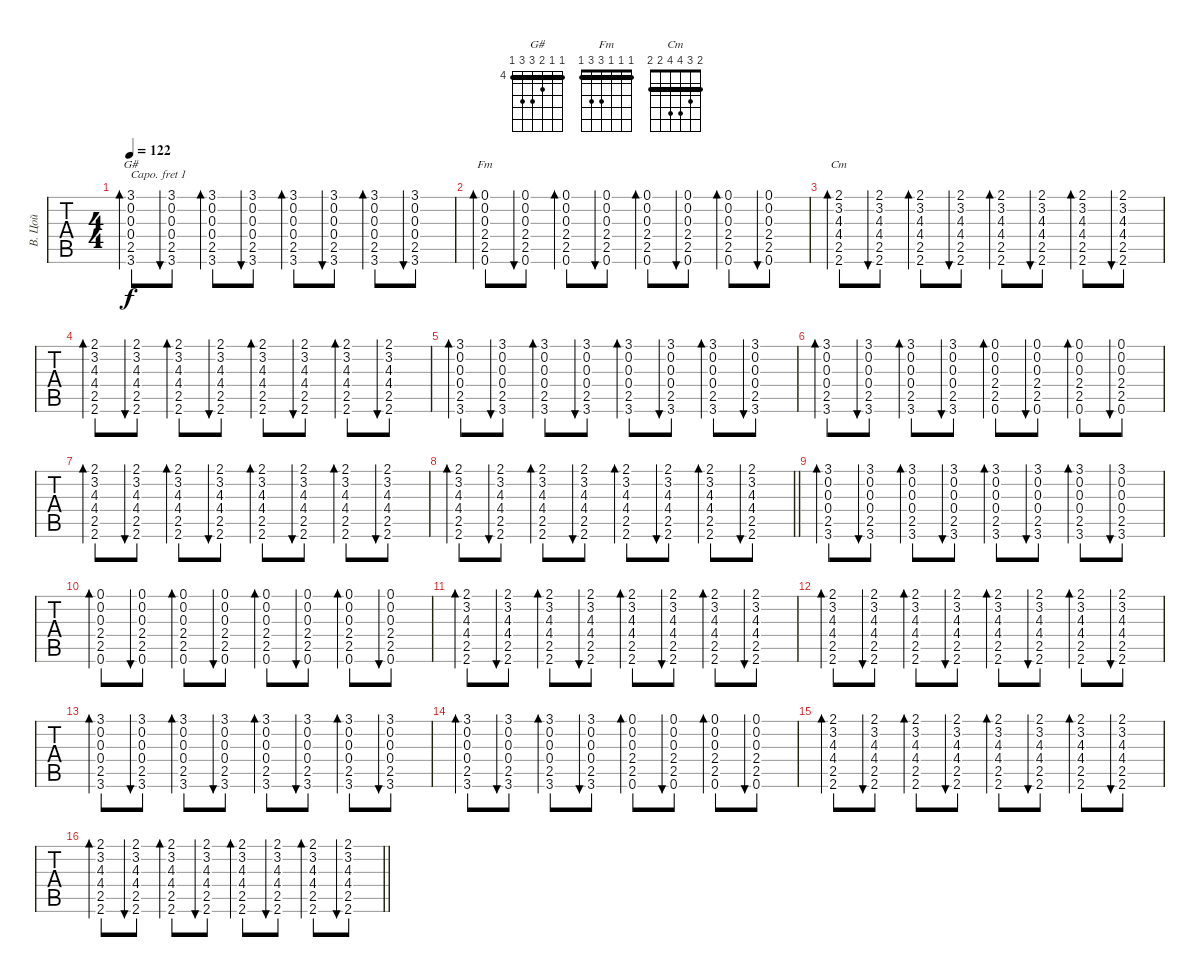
\track ("В. Цой" "В. Цой") {instrument acousticguitarsteel}
\staff {tabs}
\capo 1
\tuning (E4 B3 G3 D3 A2 E2) {hide}
\chord ("G#" 4 4 5 6 6 4) {firstfret 4 barre 4}
\chord ("Fm" 1 1 1 3 3 1) {barre 1}
\chord ("Cm" 2 3 4 4 2 2) {barre 2}
\ts (4 4)
\tempo 122
\clef g2
\ks c
(3.1 0.2 0.3 0.4 2.5 3.6).8{bd 30 ch "G#" dy f} (3.1 0.2 0.3 0.4 2.5 3.6).8{bu 30} (3.1 0.2 0.3 0.4 2.5 3.6).8{bd 30} (3.1 0.2 0.3 0.4 2.5 3.6).8{bu 30} (3.1 0.2 0.3 0.4 2.5 3.6).8{bd 30} (3.1 0.2 0.3 0.4 2.5 3.6).8{bu 30} (3.1 0.2 0.3 0.4 2.5 3.6).8{bd 30} (3.1 0.2 0.3 0.4 2.5 3.6).8{bu 30} |
(0.1 0.2 0.3 2.4 2.5 0.6).8{bd 30 ch "Fm"} (0.1 0.2 0.3 2.4 2.5 0.6).8{bu 30} (0.1 0.2 0.3 2.4 2.5 0.6).8{bd 30} (0.1 0.2 0.3 2.4 2.5 0.6).8{bu 30} (0.1 0.2 0.3 2.4 2.5 0.6).8{bd 30} (0.1 0.2 0.3 2.4 2.5 0.6).8{bu 30} (0.1 0.2 0.3 2.4 2.5 0.6).8{bd 30} (0.1 0.2 0.3 2.4 2.5 0.6).8{bu 30} |
(2.1 3.2 4.3 4.4 2.5 2.6).8{bd 30 ch "Cm"} (2.1 3.2 4.3 4.4 2.5 2.6).8{bu 30} (2.1 3.2 4.3 4.4 2.5 2.6).8{bd 30} (2.1 3.2 4.3 4.4 2.5 2.6).8{bu 30} (2.1 3.2 4.3 4.4 2.5 2.6).8{bd 30} (2.1 3.2 4.3 4.4 2.5 2.6).8{bu 30} (2.1 3.2 4.3 4.4 2.5 2.6).8{bd 30} (2.1 3.2 4.3 4.4 2.5 2.6).8{bu 30} |
(2.1 3.2 4.3 4.4 2.5 2.6).8{bd 30} (2.1 3.2 4.3 4.4 2.5 2.6).8{bu 30} (2.1 3.2 4.3 4.4 2.5 2.6).8{bd 30} (2.1 3.2 4.3 4.4 2.5 2.6).8{bu 30} (2.1 3.2 4.3 4.4 2.5 2.6).8{bd 30} (2.1 3.2 4.3 4.4 2.5 2.6).8{bu 30} (2.1 3.2 4.3 4.4 2.5 2.6).8{bd 30} (2.1 3.2 4.3 4.4 2.5 2.6).8{bu 30} |
(3.1 0.2 0.3 0.4 2.5 3.6).8{bd 30} (3.1 0.2 0.3 0.4 2.5 3.6).8{bu 30} (3.1 0.2 0.3 0.4 2.5 3.6).8{bd 30} (3.1 0.2 0.3 0.4 2.5 3.6).8{bu 30} (3.1 0.2 0.3 0.4 2.5 3.6).8{bd 30} (3.1 0.2 0.3 0.4 2.5 3.6).8{bu 30} (3.1 0.2 0.3 0.4 2.5 3.6).8{bd 30} (3.1 0.2 0.3 0.4 2.5 3.6).8{bu 30} |
(3.1 0.2 0.3 0.4 2.5 3.6).8{bd 30} (3.1 0.2 0.3 0.4 2.5 3.6).8{bu 30} (3.1 0.2 0.3 0.4 2.5 3.6).8{bd 30} (3.1 0.2 0.3 0.4 2.5 3.6).8{bu 30} (0.1 0.2 0.3 2.4 2.5 0.6).8{bd 30} (0.1 0.2 0.3 2.4 2.5 0.6).8{bu 30} (0.1 0.2 0.3 2.4 2.5 0.6).8{bd 30} (0.1 0.2 0.3 2.4 2.5 0.6).8{bu 30} |
(2.1 3.2 4.3 4.4 2.5 2.6).8{bd 30} (2.1 3.2 4.3 4.4 2.5 2.6).8{bu 30} (2.1 3.2 4.3 4.4 2.5 2.6).8{bd 30} (2.1 3.2 4.3 4.4 2.5 2.6).8{bu 30} (2.1 3.2 4.3 4.4 2.5 2.6).8{bd 30} (2.1 3.2 4.3 4.4 2.5 2.6).8{bu 30} (2.1 3.2 4.3 4.4 2.5 2.6).8{bd 30} (2.1 3.2 4.3 4.4 2.5 2.6).8{bu 30} |
\barLineRight lightlight
(2.1 3.2 4.3 4.4 2.5 2.6).8{bd 30} (2.1 3.2 4.3 4.4 2.5 2.6).8{bu 30} (2.1 3.2 4.3 4.4 2.5 2.6).8{bd 30} (2.1 3.2 4.3 4.4 2.5 2.6).8{bu 30} (2.1 3.2 4.3 4.4 2.5 2.6).8{bd 30} (2.1 3.2 4.3 4.4 2.5 2.6).8{bu 30} (2.1 3.2 4.3 4.4 2.5 2.6).8{bd 30} (2.1 3.2 4.3 4.4 2.5 2.6).8{bu 30} |
(3.1 0.2 0.3 0.4 2.5 3.6).8{bd 30} (3.1 0.2 0.3 0.4 2.5 3.6).8{bu 30} (3.1 0.2 0.3 0.4 2.5 3.6).8{bd 30} (3.1 0.2 0.3 0.4 2.5 3.6).8{bu 30} (3.1 0.2 0.3 0.4 2.5 3.6).8{bd 30} (3.1 0.2 0.3 0.4 2.5 3.6).8{bu 30} (3.1 0.2 0.3 0.4 2.5 3.6).8{bd 30} (3.1 0.2 0.3 0.4 2.5 3.6).8{bu 30} |
(0.1 0.2 0.3 2.4 2.5 0.6).8{bd 30} (0.1 0.2 0.3 2.4 2.5 0.6).8{bu 30} (0.1 0.2 0.3 2.4 2.5 0.6).8{bd 30} (0.1 0.2 0.3 2.4 2.5 0.6).8{bu 30} (0.1 0.2 0.3 2.4 2.5 0.6).8{bd 30} (0.1 0.2 0.3 2.4 2.5 0.6).8{bu 30} (0.1 0.2 0.3 2.4 2.5 0.6).8{bd 30} (0.1 0.2 0.3 2.4 2.5 0.6).8{bu 30} |
(2.1 3.2 4.3 4.4 2.5 2.6).8{bd 30} (2.1 3.2 4.3 4.4 2.5 2.6).8{bu 30} (2.1 3.2 4.3 4.4 2.5 2.6).8{bd 30} (2.1 3.2 4.3 4.4 2.5 2.6).8{bu 30} (2.1 3.2 4.3 4.4 2.5 2.6).8{bd 30} (2.1 3.2 4.3 4.4 2.5 2.6).8{bu 30} (2.1 3.2 4.3 4.4 2.5 2.6).8{bd 30} (2.1 3.2 4.3 4.4 2.5 2.6).8{bu 30} |
(2.1 3.2 4.3 4.4 2.5 2.6).8{bd 30} (2.1 3.2 4.3 4.4 2.5 2.6).8{bu 30} (2.1 3.2 4.3 4.4 2.5 2.6).8{bd 30} (2.1 3.2 4.3 4.4 2.5 2.6).8{bu 30} (2.1 3.2 4.3 4.4 2.5 2.6).8{bd 30} (2.1 3.2 4.3 4.4 2.5 2.6).8{bu 30} (2.1 3.2 4.3 4.4 2.5 2.6).8{bd 30} (2.1 3.2 4.3 4.4 2.5 2.6).8{bu 30} |
(3.1 0.2 0.3 0.4 2.5 3.6).8{bd 30} (3.1 0.2 0.3 0.4 2.5 3.6).8{bu 30} (3.1 0.2 0.3 0.4 2.5 3.6).8{bd 30} (3.1 0.2 0.3 0.4 2.5 3.6).8{bu 30} (3.1 0.2 0.3 0.4 2.5 3.6).8{bd 30} (3.1 0.2 0.3 0.4 2.5 3.6).8{bu 30} (3.1 0.2 0.3 0.4 2.5 3.6).8{bd 30} (3.1 0.2 0.3 0.4 2.5 3.6).8{bu 30} |
(3.1 0.2 0.3 0.4 2.5 3.6).8{bd 30} (3.1 0.2 0.3 0.4 2.5 3.6).8{bu 30} (3.1 0.2 0.3 0.4 2.5 3.6).8{bd 30} (3.1 0.2 0.3 0.4 2.5 3.6).8{bu 30} (0.1 0.2 0.3 2.4 2.5 0.6).8{bd 30} (0.1 0.2 0.3 2.4 2.5 0.6).8{bu 30} (0.1 0.2 0.3 2.4 2.5 0.6).8{bd 30} (0.1 0.2 0.3 2.4 2.5 0.6).8{bu 30} |
(2.1 3.2 4.3 4.4 2.5 2.6).8{bd 30} (2.1 3.2 4.3 4.4 2.5 2.6).8{bu 30} (2.1 3.2 4.3 4.4 2.5 2.6).8{bd 30} (2.1 3.2 4.3 4.4 2.5 2.6).8{bu 30} (2.1 3.2 4.3 4.4 2.5 2.6).8{bd 30} (2.1 3.2 4.3 4.4 2.5 2.6).8{bu 30} (2.1 3.2 4.3 4.4 2.5 2.6).8{bd 30} (2.1 3.2 4.3 4.4 2.5 2.6).8{bu 30} |
\barLineRight lightlight
(2.1 3.2 4.3 4.4 2.5 2.6).8{bd 30} (2.1 3.2 4.3 4.4 2.5 2.6).8{bu 30} (2.1 3.2 4.3 4.4 2.5 2.6).8{bd 30} (2.1 3.2 4.3 4.4 2.5 2.6).8{bu 30} (2.1 3.2 4.3 4.4 2.5 2.6).8{bd 30} (2.1 3.2 4.3 4.4 2.5 2.6).8{bu 30} (2.1 3.2 4.3 4.4 2.5 2.6).8{bd 30} (2.1 3.2 4.3 4.4 2.5 2.6).8{bu 30}
